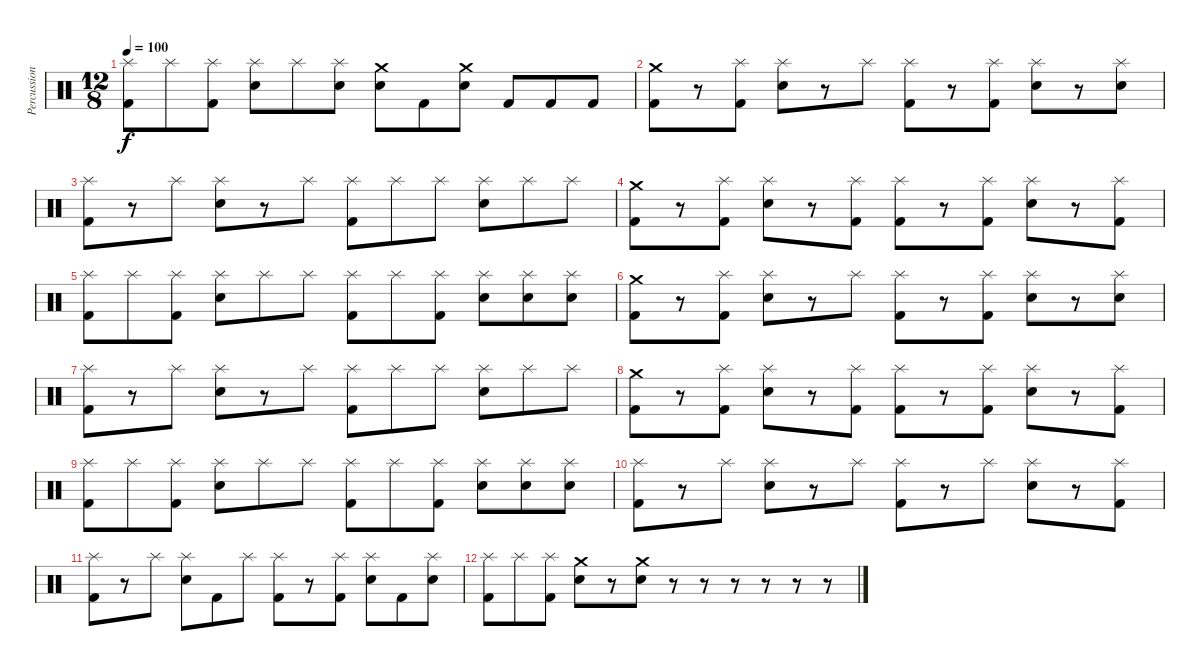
\track ("Percussions" "Percussion") {instrument percussion}
\staff {score}
\articulation defaults
\ts (12 8)
\tempo 100
\clef neutral
\ks c
("Splash (hit)" "Kick (hit) 2").8{dy f} "Splash (hit)".8 ("Splash (hit)" "Kick (hit) 2").8 ("Splash (hit)" "Electric Snare (hit)").8 "Splash (hit)".8 ("Splash (hit)" "Electric Snare (hit)").8 ("Crash medium (hit)" "Electric Snare (hit)").8 "Kick (hit) 2".8 ("Crash medium (hit)" "Electric Snare (hit)").8 "Kick (hit) 2".8 "Kick (hit) 2".8 "Kick (hit) 2".8 |
("Crash medium (hit)" "Kick (hit) 2").8 r.8 ("Splash (hit)" "Kick (hit) 2").8 ("Splash (hit)" "Electric Snare (hit)").8 r.8 "Splash (hit)".8 ("Splash (hit)" "Kick (hit) 2").8 r.8 ("Splash (hit)" "Kick (hit) 2").8 ("Splash (hit)" "Electric Snare (hit)").8 r.8 ("Splash (hit)" "Electric Snare (hit)").8 |
("Splash (hit)" "Kick (hit) 2").8 r.8 "Splash (hit)".8 ("Splash (hit)" "Electric Snare (hit)").8 r.8 "Splash (hit)".8 ("Splash (hit)" "Kick (hit) 2").8 "Splash (hit)".8 "Splash (hit)".8 ("Splash (hit)" "Electric Snare (hit)").8 "Splash (hit)".8 "Splash (hit)".8 |
("Crash medium (hit)" "Kick (hit) 2").8 r.8 ("Splash (hit)" "Kick (hit) 2").8 ("Splash (hit)" "Electric Snare (hit)").8 r.8 ("Splash (hit)" "Kick (hit) 2").8 ("Splash (hit)" "Kick (hit) 2").8 r.8 ("Splash (hit)" "Kick (hit) 2").8 ("Splash (hit)" "Electric Snare (hit)").8 r.8 ("Splash (hit)" "Kick (hit) 2").8 |
("Splash (hit)" "Kick (hit) 2").8 "Splash (hit)".8 ("Splash (hit)" "Kick (hit) 2").8 ("Splash (hit)" "Electric Snare (hit)").8 "Splash (hit)".8 "Splash (hit)".8 ("Splash (hit)" "Kick (hit) 2").8 "Splash (hit)".8 ("Splash (hit)" "Kick (hit) 2").8 ("Splash (hit)" "Electric Snare (hit)").8 ("Splash (hit)" "Electric Snare (hit)").8 ("Splash (hit)" "Electric Snare (hit)").8 |
("Crash medium (hit)" "Kick (hit) 2").8 r.8 ("Splash (hit)" "Kick (hit) 2").8 ("Splash (hit)" "Electric Snare (hit)").8 r.8 "Splash (hit)".8 ("Splash (hit)" "Kick (hit) 2").8 r.8 ("Splash (hit)" "Kick (hit) 2").8 ("Splash (hit)" "Electric Snare (hit)").8 r.8 ("Splash (hit)" "Electric Snare (hit)").8 |
("Splash (hit)" "Kick (hit) 2").8 r.8 "Splash (hit)".8 ("Splash (hit)" "Electric Snare (hit)").8 r.8 "Splash (hit)".8 ("Splash (hit)" "Kick (hit) 2").8 "Splash (hit)".8 "Splash (hit)".8 ("Splash (hit)" "Electric Snare (hit)").8 "Splash (hit)".8 "Splash (hit)".8 |
("Crash medium (hit)" "Kick (hit) 2").8 r.8 ("Splash (hit)" "Kick (hit) 2").8 ("Splash (hit)" "Electric Snare (hit)").8 r.8 ("Splash (hit)" "Kick (hit) 2").8 ("Splash (hit)" "Kick (hit) 2").8 r.8 ("Splash (hit)" "Kick (hit) 2").8 ("Splash (hit)" "Electric Snare (hit)").8 r.8 ("Splash (hit)" "Kick (hit) 2").8 |
("Splash (hit)" "Kick (hit) 2").8 "Splash (hit)".8 ("Splash (hit)" "Kick (hit) 2").8 ("Splash (hit)" "Electric Snare (hit)").8 "Splash (hit)".8 "Splash (hit)".8 ("Splash (hit)" "Kick (hit) 2").8 "Splash (hit)".8 ("Splash (hit)" "Kick (hit) 2").8 ("Splash (hit)" "Electric Snare (hit)").8 ("Splash (hit)" "Electric Snare (hit)").8 ("Splash (hit)" "Electric Snare (hit)").8 |
("Splash (hit)" "Kick (hit) 2").8 r.8 "Splash (hit)".8 ("Splash (hit)" "Electric Snare (hit)").8 r.8 "Splash (hit)".8 ("Splash (hit)" "Kick (hit) 2").8 r.8 "Splash (hit)".8 ("Splash (hit)" "Electric Snare (hit)").8 r.8 ("Splash (hit)" "Kick (hit) 2").8 |
("Splash (hit)" "Kick (hit) 2").8 r.8 "Splash (hit)".8 ("Splash (hit)" "Electric Snare (hit)").8 "Kick (hit) 2".8 "Splash (hit)".8 ("Splash (hit)" "Kick (hit) 2").8 r.8 ("Splash (hit)" "Kick (hit) 2").8 ("Splash (hit)" "Electric Snare (hit)").8 "Kick (hit) 2".8 ("Splash (hit)" "Electric Snare (hit)").8 |
("Splash (hit)" "Kick (hit) 2").8 "Splash (hit)".8 ("Splash (hit)" "Kick (hit) 2").8 ("Crash medium (hit)" "Electric Snare (hit)").8 r.8 ("Crash medium (hit)" "Electric Snare (hit)").8 r.8 r.8 r.8 r.8 r.8 r.8
